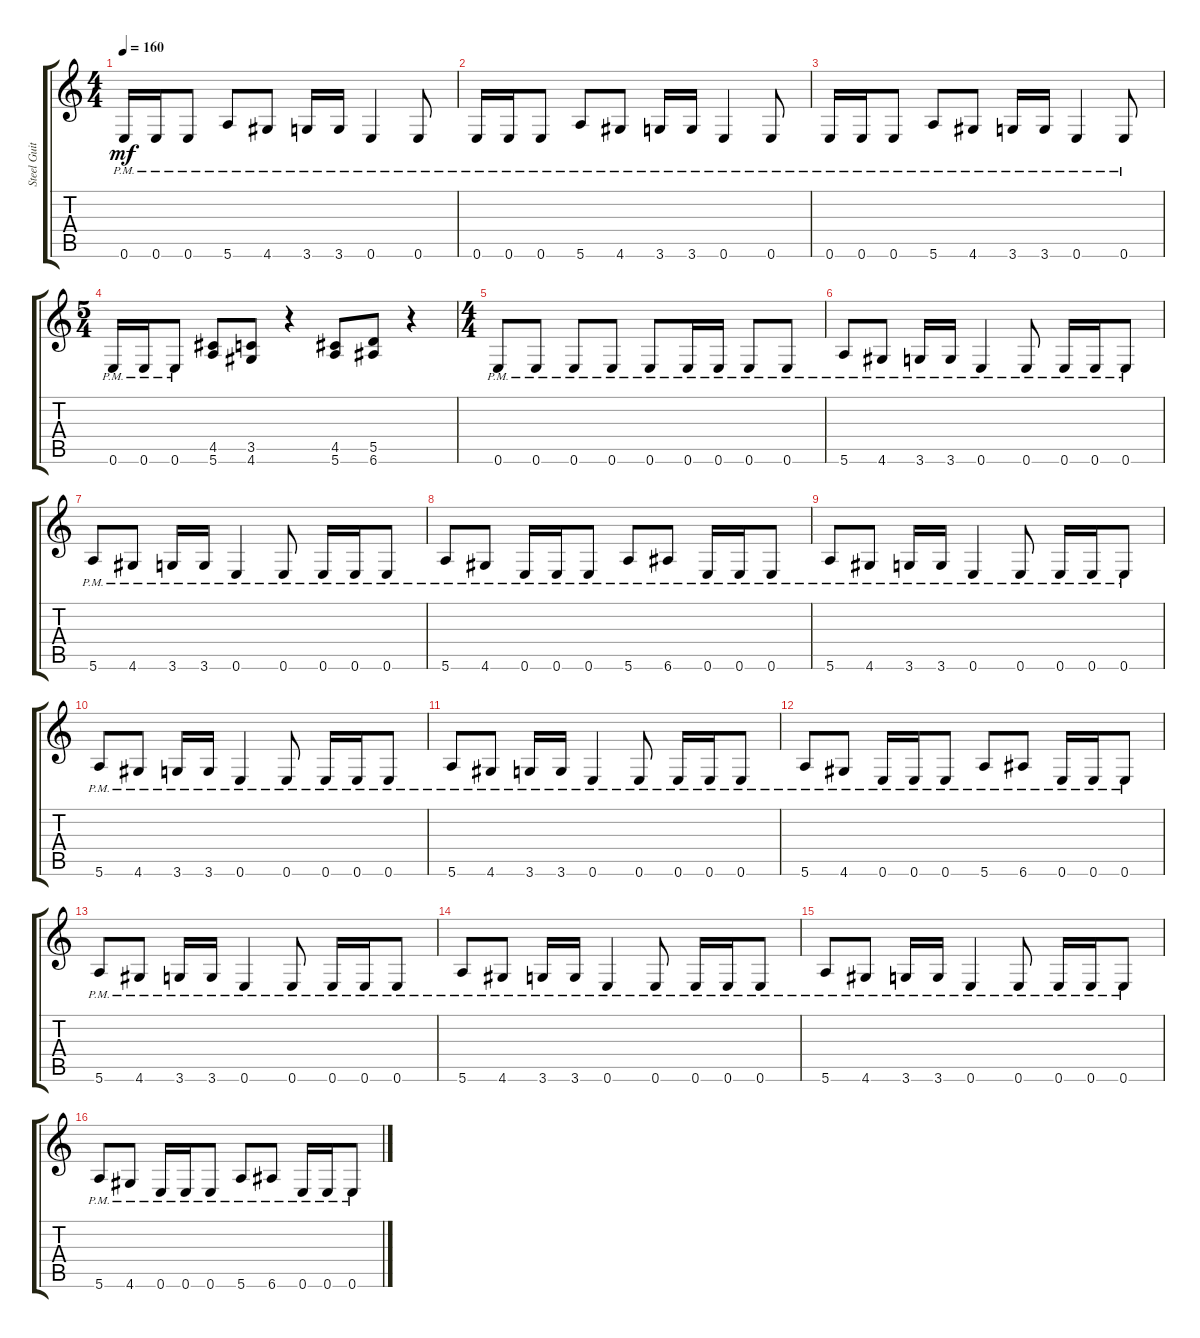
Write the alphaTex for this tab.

\track ("Steel Guitar" "Steel Guit") {instrument distortionguitar}
\staff {score tabs}
\tuning (E4 B3 G3 D3 A2 E2) {hide}
\ts (4 4)
\tempo 160
\clef g2
\ks c
0.6{pm}.16{dy mf} 0.6{pm}.16 0.6{pm}.8 5.6{pm}.8 4.6{pm}.8 3.6{pm}.16 3.6{pm}.16 0.6{pm}.4 0.6{pm}.8 |
0.6{pm}.16 0.6{pm}.16 0.6{pm}.8 5.6{pm}.8 4.6{pm}.8 3.6{pm}.16 3.6{pm}.16 0.6{pm}.4 0.6{pm}.8 |
0.6{pm}.16 0.6{pm}.16 0.6{pm}.8 5.6{pm}.8 4.6{pm}.8 3.6{pm}.16 3.6{pm}.16 0.6{pm}.4 0.6{pm}.8 |
\ts (5 4)
0.6{pm}.16 0.6{pm}.16 0.6{pm}.8 (4.5 5.6).8 (3.5 4.6).8 r.4 (4.5 5.6).8 (5.5 6.6).8 r.4 |
\ts (4 4)
0.6{pm}.8 0.6{pm}.8 0.6{pm}.8 0.6{pm}.8 0.6{pm}.8 0.6{pm}.16 0.6{pm}.16 0.6{pm}.8 0.6{pm}.8 |
5.6{pm}.8 4.6{pm}.8 3.6{pm}.16 3.6{pm}.16 0.6{pm}.4 0.6{pm}.8 0.6{pm}.16 0.6{pm}.16 0.6{pm}.8 |
5.6{pm}.8 4.6{pm}.8 3.6{pm}.16 3.6{pm}.16 0.6{pm}.4 0.6{pm}.8 0.6{pm}.16 0.6{pm}.16 0.6{pm}.8 |
5.6{pm}.8 4.6{pm}.8 0.6{pm}.16 0.6{pm}.16 0.6{pm}.8 5.6{pm}.8 6.6{pm}.8 0.6{pm}.16 0.6{pm}.16 0.6{pm}.8 |
5.6{pm}.8 4.6{pm}.8 3.6{pm}.16 3.6{pm}.16 0.6{pm}.4 0.6{pm}.8 0.6{pm}.16 0.6{pm}.16 0.6{pm}.8 |
5.6{pm}.8 4.6{pm}.8 3.6{pm}.16 3.6{pm}.16 0.6{pm}.4 0.6{pm}.8 0.6{pm}.16 0.6{pm}.16 0.6{pm}.8 |
5.6{pm}.8 4.6{pm}.8 3.6{pm}.16 3.6{pm}.16 0.6{pm}.4 0.6{pm}.8 0.6{pm}.16 0.6{pm}.16 0.6{pm}.8 |
5.6{pm}.8 4.6{pm}.8 0.6{pm}.16 0.6{pm}.16 0.6{pm}.8 5.6{pm}.8 6.6{pm}.8 0.6{pm}.16 0.6{pm}.16 0.6{pm}.8 |
5.6{pm}.8 4.6{pm}.8 3.6{pm}.16 3.6{pm}.16 0.6{pm}.4 0.6{pm}.8 0.6{pm}.16 0.6{pm}.16 0.6{pm}.8 |
5.6{pm}.8 4.6{pm}.8 3.6{pm}.16 3.6{pm}.16 0.6{pm}.4 0.6{pm}.8 0.6{pm}.16 0.6{pm}.16 0.6{pm}.8 |
5.6{pm}.8 4.6{pm}.8 3.6{pm}.16 3.6{pm}.16 0.6{pm}.4 0.6{pm}.8 0.6{pm}.16 0.6{pm}.16 0.6{pm}.8 |
5.6{pm}.8 4.6{pm}.8 0.6{pm}.16 0.6{pm}.16 0.6{pm}.8 5.6{pm}.8 6.6{pm}.8 0.6{pm}.16 0.6{pm}.16 0.6{pm}.8
